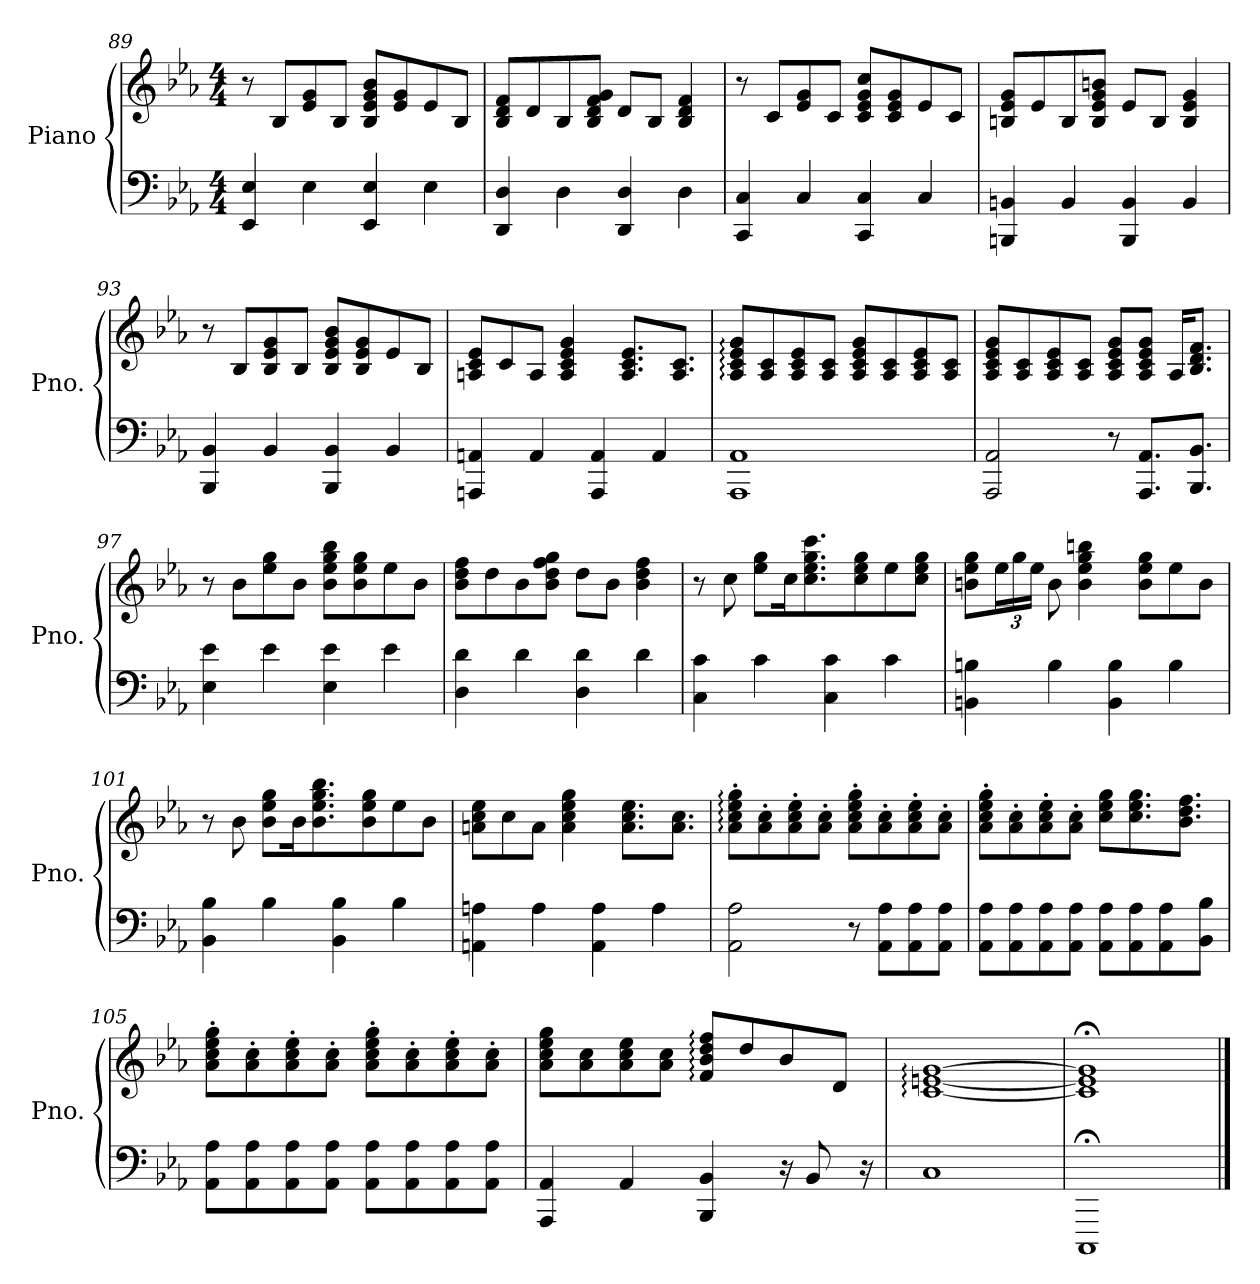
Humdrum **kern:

**kern	**kern
*part1	*part1
*staff2	*staff1
*I"Piano	*
*I'Pno.	*
!!LO:LB:g=z
*clefF4	*clefG2
*k[b-e-a-]	*k[b-e-a-]
*M4/4	*M4/4
=89	=89
4EE-/ 4E-/	8r
.	8B-/L
4E-\	8e-/ 8g/
.	8B-/J
4EE-/ 4E-/	8B-/ 8e-/ 8g/ 8b-/L
.	8e-/ 8g/
4E-\	8e-/
.	8B-/J
=90	=90
4DD/ 4D/	8B-/ 8d/ 8f/L
.	8d/
4D\	8B-/
.	8B-/ 8d/ 8f/ 8g/J
4DD/ 4D/	8d/L
.	8B-/J
4D\	4B-/ 4d/ 4f/
=91	=91
4CC/ 4C/	8r
.	8c/L
4C/	8e-/ 8g/
.	8c/J
4CC/ 4C/	8c/ 8e-/ 8g/ 8cc/L
.	8c/ 8e-/ 8g/
4C/	8e-/
.	8c/J
=92	=92
4BBBn/ 4BBn/	8Bn/ 8e-/ 8g/L
.	8e-/
4BB/	8B/
.	8B/ 8e-/ 8g/ 8bn/J
4BBB/ 4BB/	8e-/L
.	8B/J
4BB/	4B/ 4e-/ 4g/
!!LO:LB:g=z
=93	=93
4BBB-/ 4BB-/	8r
.	8B-/L
4BB-/	8B-/ 8e-/ 8g/
.	8B-/J
4BBB-/ 4BB-/	8B-/ 8e-/ 8g/ 8b-/L
.	8B-/ 8e-/ 8g/
4BB-/	8e-/
.	8B-/J
=94	=94
4AAAn/ 4AAn/	8An/ 8c/ 8e-/L
.	8c/
4AA/	8A/J
.	4A/ 4c/ 4e-/ 4g/
4AAA/ 4AA/	.
.	8.A/ 8.c/ 8.e-/L
4AA/	.
.	8.A/ 8.c/J
=95	=95
1AAA- 1AA-	8A-/: 8c/: 8e-/: 8g/:L
.	8A-/ 8c/
.	8A-/ 8c/ 8e-/
.	8A-/ 8c/J
.	8A-/ 8c/ 8e-/ 8g/L
.	8A-/ 8c/
.	8A-/ 8c/ 8e-/
.	8A-/ 8c/J
!!LO:LB:g=z
=96	=96
2AAA-/ 2AA-/	8A-/ 8c/ 8e-/ 8g/L
.	8A-/ 8c/
.	8A-/ 8c/ 8e-/
.	8A-/ 8c/J
8r	8A-/ 8c/ 8e-/ 8g/L
8.AAA-/ 8.AA-/L	8A-/ 8c/ 8e-/ 8g/J
.	16A-/KL
8.BBB-/ 8.BB-/J	8.B-/ 8.d/ 8.f/J
=97	=97
4E-\ 4e-\	8r
.	8b-\L
4e-\	8ee-\ 8gg\
.	8b-\J
4E-\ 4e-\	8b-\ 8ee-\ 8gg\ 8bb-\L
.	8b-\ 8ee-\ 8gg\
4e-\	8ee-\
.	8b-\J
=98	=98
4D\ 4d\	8b-\ 8dd\ 8ff\L
.	8dd\
4d\	8b-\
.	8b-\ 8dd\ 8ff\ 8gg\J
4D\ 4d\	8dd\L
.	8b-\J
4d\	4b-\ 4dd\ 4ff\
=99	=99
4C\ 4c\	8r
.	8cc\
4c\	8ee-\ 8gg\L
.	16cc\K
.	8.cc\ 8.ee-\ 8.gg\ 8.ccc\
4C\ 4c\	.
.	8cc\ 8ee-\ 8gg\
4c\	8ee-\
.	8cc\ 8ee-\ 8gg\J
!!LO:LB:g=z
=100	=100
4BBn\ 4Bn\	8bn\ 8ee-\ 8gg\L
*	*Xbrackettup
.	24ee-\L
.	24gg\
.	24ee-\JJ
4B\	8b\
.	4b\ 4ee-\ 4gg\ 4bbn\
4BB\ 4B\	.
.	8b\ 8ee-\ 8gg\L
4B\	8ee-\
.	8b\J
=101	=101
4BB-\ 4B-\	8r
.	8b-\
4B-\	8b-\ 8ee-\ 8gg\L
.	16b-\K
.	8.b-\ 8.ee-\ 8.gg\ 8.bb-\
4BB-\ 4B-\	.
.	8b-\ 8ee-\ 8gg\
4B-\	8ee-\
.	8b-\J
=102	=102
4AAn\ 4An\	8an\ 8cc\ 8ee-\L
.	8cc\
4A\	8a\J
.	4a\ 4cc\ 4ee-\ 4gg\
4AA\ 4A\	.
.	8.a\ 8.cc\ 8.ee-\L
4A\	.
.	8.a\ 8.cc\J
=103	=103
2AA-\ 2A-\	8a-\:' 8cc\:' 8ee-\:' 8gg\:'L
.	8a-\' 8cc\'
.	8a-\' 8cc\' 8ee-\'
.	8a-\' 8cc\'J
8r	8a-\' 8cc\' 8ee-\' 8gg\'L
8AA-\ 8A-\L	8a-\' 8cc\'
8AA-\ 8A-\	8a-\' 8cc\' 8ee-\'
8AA-\ 8A-\J	8a-\' 8cc\'J
!!LO:PB:g=z
=104	=104
8AA-\ 8A-\L	8a-\' 8cc\' 8ee-\' 8gg\'L
8AA-\ 8A-\	8a-\' 8cc\'
8AA-\ 8A-\	8a-\' 8cc\' 8ee-\'
8AA-\ 8A-\J	8a-\' 8cc\'J
8AA-\ 8A-\L	8cc\ 8ee-\ 8gg\L
8AA-\ 8A-\	8.cc\ 8.ee-\ 8.gg\
8AA-\ 8A-\	.
.	8.b-\ 8.dd\ 8.ff\J
8BB-\ 8B-\J	.
=105	=105
8AA-\ 8A-\L	8a-\' 8cc\' 8ee-\' 8gg\'L
8AA-\ 8A-\	8a-\' 8cc\'
8AA-\ 8A-\	8a-\' 8cc\' 8ee-\'
8AA-\ 8A-\J	8a-\' 8cc\'J
8AA-\ 8A-\L	8a-\' 8cc\' 8ee-\' 8gg\'L
8AA-\ 8A-\	8a-\' 8cc\'
8AA-\ 8A-\	8a-\' 8cc\' 8ee-\'
8AA-\ 8A-\J	8a-\' 8cc\'J
=106	=106
4AAA-/ 4AA-/	8a-\ 8cc\ 8ee-\ 8gg\L
.	8a-\ 8cc\
4AA-/	8a-\ 8cc\ 8ee-\
.	8a-\ 8cc\J
4BBB-/ 4BB-/	8f/: 8b-/: 8dd/: 8ff/:L
.	8dd/
16r	8b-/
8BB-/	.
.	8d/J
16r	.
=107	=107
1C	[1c: [1en: [1g:
=108	=108
1CCC;	1c];< 1e];< 1g];<
==	==
*-	*-
